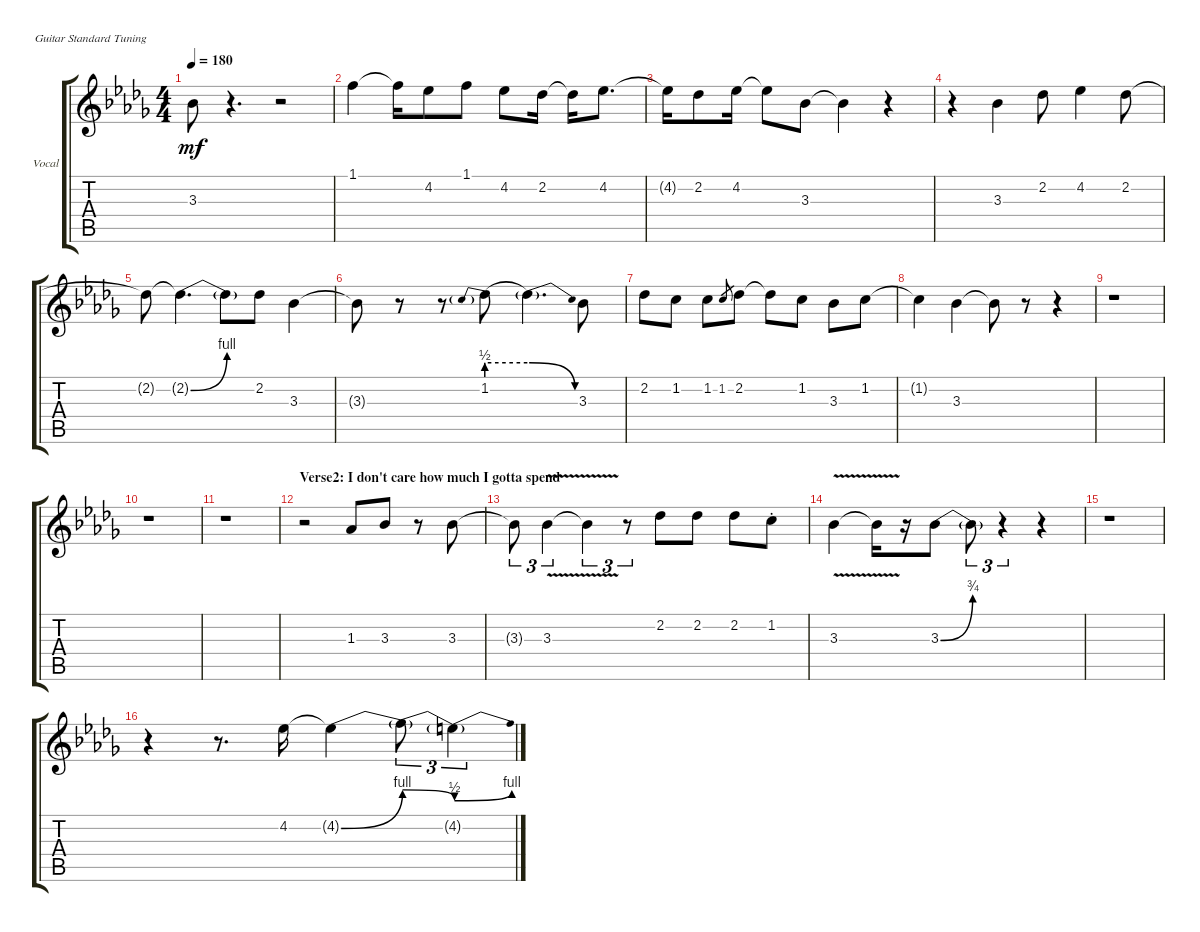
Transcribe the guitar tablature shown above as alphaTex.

\bracketExtendMode groupsimilarinstruments
\firstSystemTrackNameOrientation horizontal
\otherSystemsTrackNameOrientation horizontal
\track ("Lead Vocal - Joe Cocker" "Vocal") {instrument electricguitarclean}
\staff {score tabs}
\tuning (E4 B3 G3 D3 A2 E2)
\ts (4 4)
\tempo 180
\clef g2
\scale
0.333333
\ks bbminor
3.3{t}.8{dy mf} r.4{d} r.2 |
\scale
0.333333 1.1.4 1.1{t}.16 4.2.8 1.1.8 4.2.8 2.2.16 2.2{t}.16 4.2.8{d} |
\scale
0.333333 4.2{t}.16 2.2.8 4.2.16 4.2{t}.8 3.3.8 3.3{t}.4 r.4 |
\scale
0.333333 r.4 3.3.4 2.2.8 4.2.4 2.2.8 |
\scale
0.333333 2.2{t}.8 2.2{be (bend 20.4 0 42.6 4) t}.4{d} 2.2{be (hold 0 0 60 0) t}.8 2.2.8 3.3.4 |
\scale
0.333333 3.3{t}.8 r.8 r.8 1.2{be (prebend 0 2 60 2)}.8 1.2{be (release 0 2 15 0) t}.4{d} 3.3.8 |
\scale
0.333333 2.2.8 1.2.8 1.2.8 1.2.8{gr} 2.2.8 2.2{t}.8 1.2.8 3.3.8 1.2.8 |
\scale
0.333333 1.2{t}.4 3.3.4 3.3{t}.8 r.8 r.4 |
\scale
0.333333 r.1 |
\scale
0.333333 r.1 |
\scale
0.333333 r.1 |
\section ("" "Verse2: I don't care how much I gotta spend")
\scale
0.333333 r.2 1.3.8 3.3.8 r.8 3.3.8 |
\scale
0.333333 3.3{t}.8{tu (3 2)} 3.3{v}.4{tu (3 2)} 3.3{v t}.4{tu (3 2)} r.8{tu (3 2)} 2.2.8 2.2.8 2.2.8 1.2{st}.8 |
\scale
0.333333 3.3{v}.4 3.3{t}.16 r.16 3.3{be (bend 46.8 0 56.4 3)}.8 3.3{be (hold 0 0 60 0) t}.8{tu (3 2)} r.4{tu (3 2)} r.4 |
\scale
0.333333 r.1 |
\scale
0.333333 r.4 r.8{d} 4.2.16 4.2{be (bend 0 0 34.8 4) t}.4 4.2{be (release 0 4 53.4 2) t}.8{tu (3 2)} 4.2{be (bend 13.2 2 31.2 4) t}.4{tu (3 2)}
